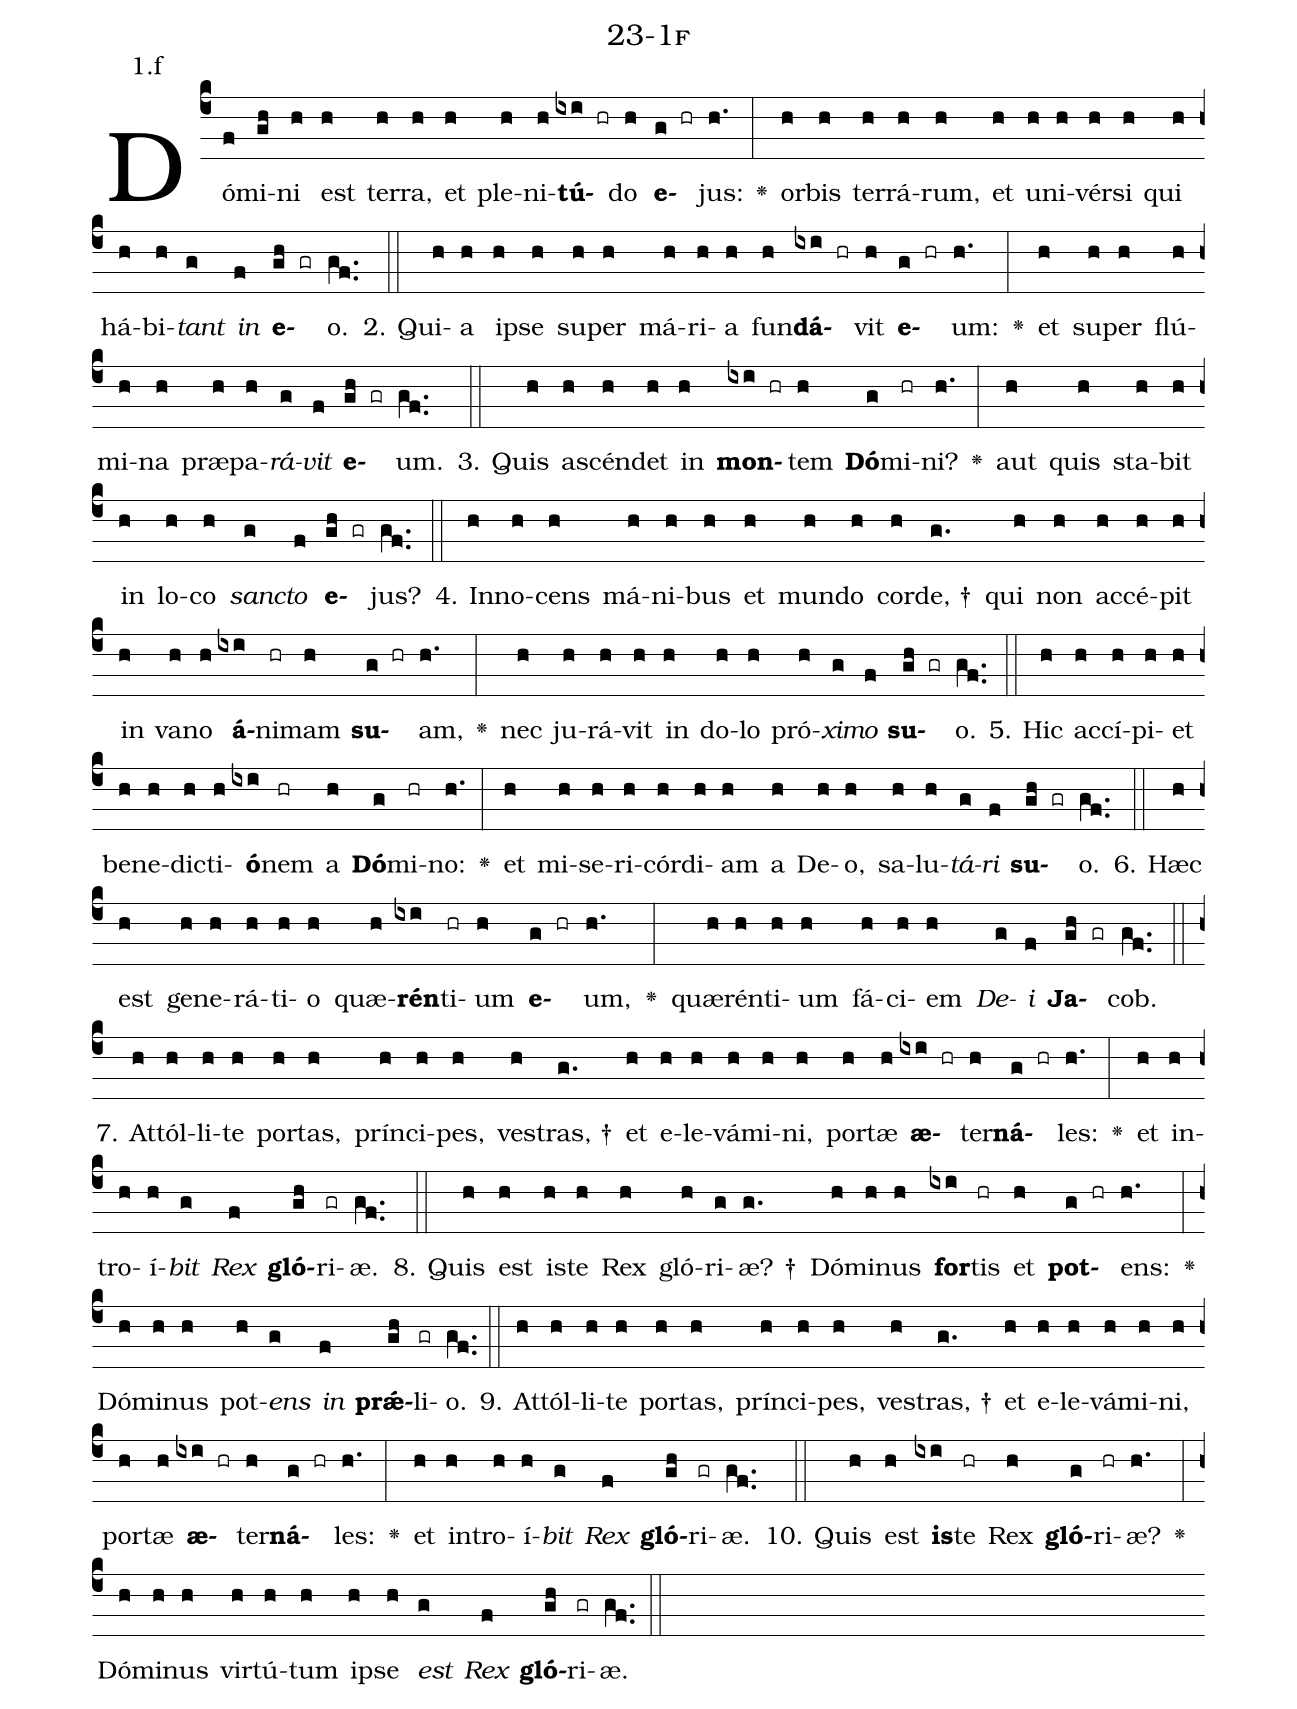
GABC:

name: 23-1f;
annotation: 1.f;
%%
(c4)Dó(f)mi(gh)ni(h) est(h) ter(h)ra,(h) et(h) ple(h)ni(h)<b>tú</b>(ixi hr)do(h) <b>e</b>(g hr)jus:(h.) <v>\greheightstar</v>(:) or(h)bis(h) ter(h)rá(h)rum,(h) et(h) u(h)ni(h)vér(h)si(h) qui(h) há(h)bi(h)<i>tant</i>(g) <i>in</i>(f) <b>e</b>(gh gr)o.(gf..) (::)
2. Qui(h)a(h) ip(h)se(h) su(h)per(h) má(h)ri(h)a(h) fun(h)<b>dá</b>(ixi hr)vit(h) <b>e</b>(g hr)um:(h.) <v>\greheightstar</v>(:) et(h) su(h)per(h) flú(h)mi(h)na(h) præ(h)pa(h)<i>rá</i>(g)<i>vit</i>(f) <b>e</b>(gh gr)um.(gf..) (::)
3. Quis(h) a(h)scén(h)det(h) in(h) <b>mon</b>(ixi hr)tem(h) <b>Dó</b>(g)mi(hr)ni?(h.) <v>\greheightstar</v>(:) aut(h) quis(h) sta(h)bit(h) in(h) lo(h)co(h) <i>sanc</i>(g)<i>to</i>(f) <b>e</b>(gh gr)jus?(gf..) (::)
4. In(h)no(h)cens(h) má(h)ni(h)bus(h) et(h) mun(h)do(h) cor(h)de, †(g.) qui(h) non(h) ac(h)cé(h)pit(h) in(h) va(h)no(h) <b>á</b>(ixi)ni(hr)mam(h) <b>su</b>(g hr)am,(h.) <v>\greheightstar</v>(:) nec(h) ju(h)rá(h)vit(h) in(h) do(h)lo(h) pró(h)<i>xi</i>(g)<i>mo</i>(f) <b>su</b>(gh gr)o.(gf..) (::)
5. Hic(h) ac(h)cí(h)pi(h)et(h) be(h)ne(h)dic(h)ti(h)<b>ó</b>(ixi)nem(hr) a(h) <b>Dó</b>(g)mi(hr)no:(h.) <v>\greheightstar</v>(:) et(h) mi(h)se(h)ri(h)cór(h)di(h)am(h) a(h) De(h)o,(h) sa(h)lu(h)<i>tá</i>(g)<i>ri</i>(f) <b>su</b>(gh gr)o.(gf..) (::)
6. Hæc(h) est(h) ge(h)ne(h)rá(h)ti(h)o(h) quæ(h)<b>rén</b>(ixi)ti(hr)um(h) <b>e</b>(g hr)um,(h.) <v>\greheightstar</v>(:) quæ(h)rén(h)ti(h)um(h) fá(h)ci(h)em(h) <i>De</i>(g)<i>i</i>(f) <b>Ja</b>(gh gr)cob.(gf..) (::)
7. At(h)tól(h)li(h)te(h) por(h)tas,(h) prín(h)ci(h)pes,(h) ves(h)tras, †(g.) et(h) e(h)le(h)vá(h)mi(h)ni,(h) por(h)tæ(h) <b>æ</b>(ixi hr)ter(h)<b>ná</b>(g hr)les:(h.) <v>\greheightstar</v>(:) et(h) in(h)tro(h)í(h)<i>bit</i>(g) <i>Rex</i>(f) <b>gló</b>(gh)ri(gr)æ.(gf..) (::)
8. Quis(h) est(h) is(h)te(h) Rex(h) gló(h)ri(g)æ? †(g.) Dó(h)mi(h)nus(h) <b>for</b>(ixi)tis(hr) et(h) <b>pot</b>(g hr)ens:(h.) <v>\greheightstar</v>(:) Dó(h)mi(h)nus(h) pot(h)<i>ens</i>(g) <i>in</i>(f) <b>prǽ</b>(gh)li(gr)o.(gf..) (::)
9. At(h)tól(h)li(h)te(h) por(h)tas,(h) prín(h)ci(h)pes,(h) ves(h)tras, †(g.) et(h) e(h)le(h)vá(h)mi(h)ni,(h) por(h)tæ(h) <b>æ</b>(ixi hr)ter(h)<b>ná</b>(g hr)les:(h.) <v>\greheightstar</v>(:) et(h) in(h)tro(h)í(h)<i>bit</i>(g) <i>Rex</i>(f) <b>gló</b>(gh)ri(gr)æ.(gf..) (::)
10. Quis(h) est(h) <b>is</b>(ixi)te(hr) Rex(h) <b>gló</b>(g)ri(hr)æ?(h.) <v>\greheightstar</v>(:) Dó(h)mi(h)nus(h) vir(h)tú(h)tum(h) ip(h)se(h) <i>est</i>(g) <i>Rex</i>(f) <b>gló</b>(gh)ri(gr)æ.(gf..) (::)
